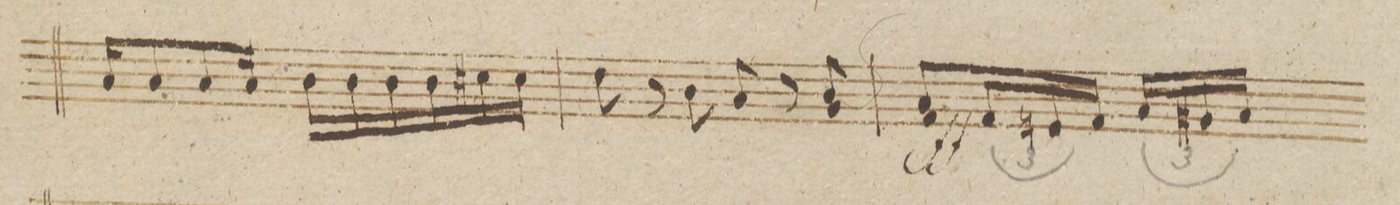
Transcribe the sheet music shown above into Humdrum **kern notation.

**kern	**dynam
*I"Violino 2do	*
*clefG2	*
*k[b-e-]	*
*M6/8	*
16a/KL	.
8a/	.
8a/	.
16a/Jk	.
16b-\LL	.
16b-\	.
16b-\	.
16b-\	.
16cc#X\	.
16cc#\JJ	.
=41	=41
8dd\	.
8r	.
8b-\	.
8a/	.
8r	.
8b- 8g/	.
=42	=42
8aL 8f/	.
.	ff
24f/L	.
24en/	.
24f/JJ	.
24a/LL	.
24g#X/	.
24a/JJ	.
*-	*-
